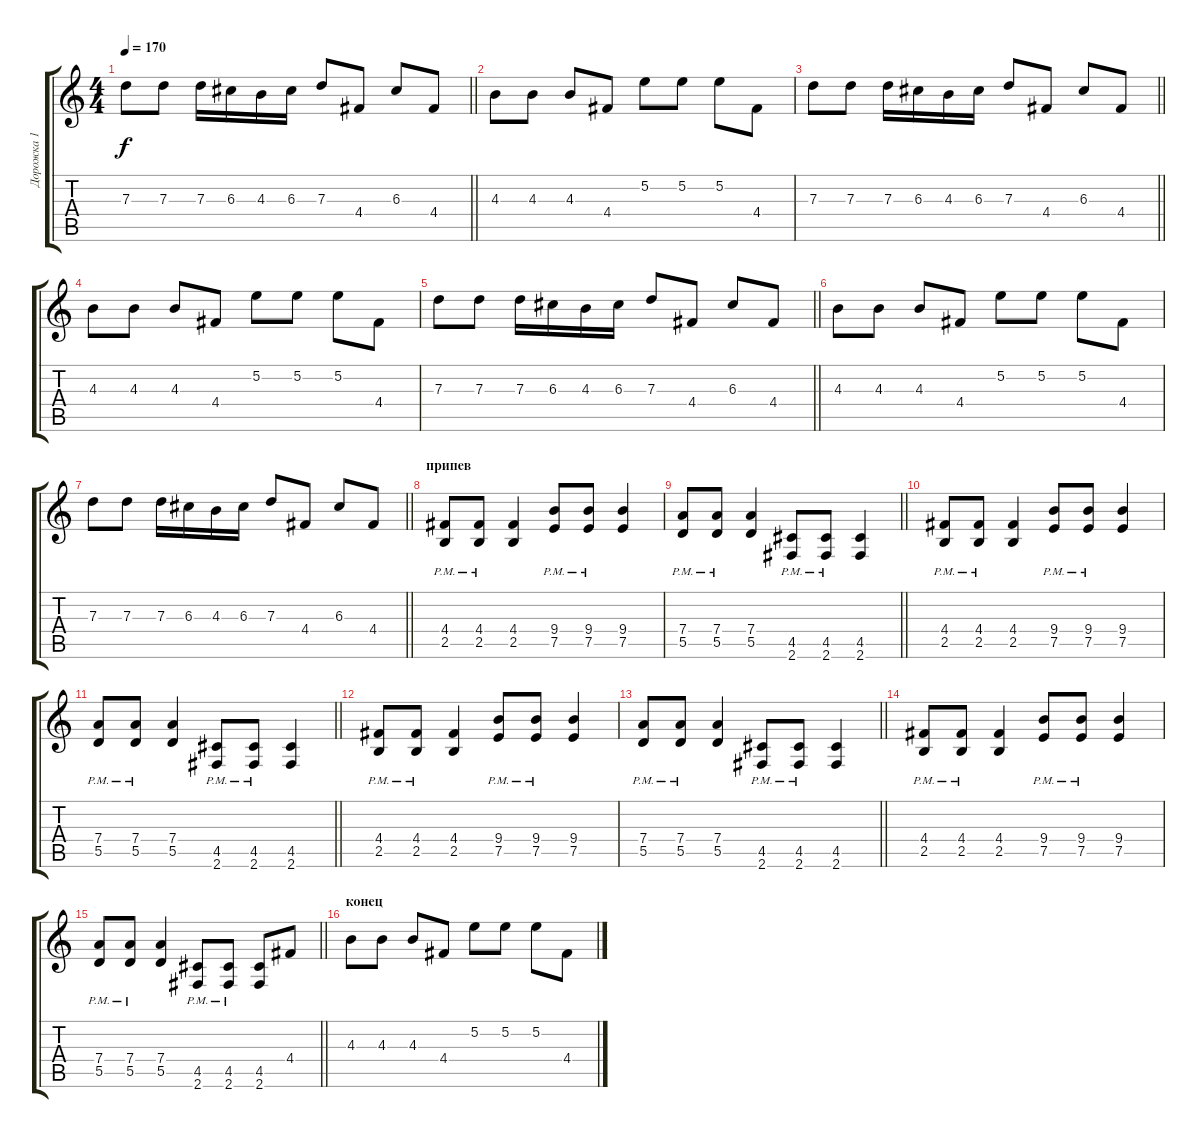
\track ("Дорожка 1" "Дорожка 1") {instrument distortionguitar}
\staff {score tabs}
\tuning (E4 B3 G3 D3 A2 E2) {hide}
\ts (4 4)
\tempo 170
\clef g2
\barLineRight lightlight
\ks c
7.3.8{dy f} 7.3.8 7.3.16 6.3.16 4.3.16 6.3.16 7.3.8 4.4.8 6.3.8 4.4.8 |
4.3.8 4.3.8 4.3.8 4.4.8 5.2.8 5.2.8 5.2.8 4.4.8 |
\barLineRight lightlight
7.3.8 7.3.8 7.3.16 6.3.16 4.3.16 6.3.16 7.3.8 4.4.8 6.3.8 4.4.8 |
4.3.8 4.3.8 4.3.8 4.4.8 5.2.8 5.2.8 5.2.8 4.4.8 |
\barLineRight lightlight
7.3.8 7.3.8 7.3.16 6.3.16 4.3.16 6.3.16 7.3.8 4.4.8 6.3.8 4.4.8 |
4.3.8 4.3.8 4.3.8 4.4.8 5.2.8 5.2.8 5.2.8 4.4.8 |
\barLineRight lightlight
7.3.8 7.3.8 7.3.16 6.3.16 4.3.16 6.3.16 7.3.8 4.4.8 6.3.8 4.4.8 |
\section ("" "припев")
(4.4{pm} 2.5{pm}).8 (4.4{pm} 2.5{pm}).8 (4.4 2.5).4 (9.4{pm} 7.5{pm}).8 (9.4{pm} 7.5{pm}).8 (9.4 7.5).4 |
\barLineRight lightlight
(7.4{pm} 5.5{pm}).8 (7.4{pm} 5.5{pm}).8 (7.4 5.5).4 (4.5{pm} 2.6{pm}).8 (4.5{pm} 2.6{pm}).8 (4.5 2.6).4 |
(4.4{pm} 2.5{pm}).8 (4.4{pm} 2.5{pm}).8 (4.4 2.5).4 (9.4{pm} 7.5{pm}).8 (9.4{pm} 7.5{pm}).8 (9.4 7.5).4 |
\barLineRight lightlight
(7.4{pm} 5.5{pm}).8 (7.4{pm} 5.5{pm}).8 (7.4 5.5).4 (4.5{pm} 2.6{pm}).8 (4.5{pm} 2.6{pm}).8 (4.5 2.6).4 |
(4.4{pm} 2.5{pm}).8 (4.4{pm} 2.5{pm}).8 (4.4 2.5).4 (9.4{pm} 7.5{pm}).8 (9.4{pm} 7.5{pm}).8 (9.4 7.5).4 |
\barLineRight lightlight
(7.4{pm} 5.5{pm}).8 (7.4{pm} 5.5{pm}).8 (7.4 5.5).4 (4.5{pm} 2.6{pm}).8 (4.5{pm} 2.6{pm}).8 (4.5 2.6).4 |
(4.4{pm} 2.5{pm}).8 (4.4{pm} 2.5{pm}).8 (4.4 2.5).4 (9.4{pm} 7.5{pm}).8 (9.4{pm} 7.5{pm}).8 (9.4 7.5).4 |
\barLineRight lightlight
(7.4{pm} 5.5{pm}).8 (7.4{pm} 5.5{pm}).8 (7.4 5.5).4 (4.5{pm} 2.6{pm}).8 (4.5{pm} 2.6{pm}).8 (4.5 2.6).8 4.4.8 |
\section ("" "конец")
4.3.8 4.3.8 4.3.8 4.4.8 5.2.8 5.2.8 5.2.8 4.4.8
